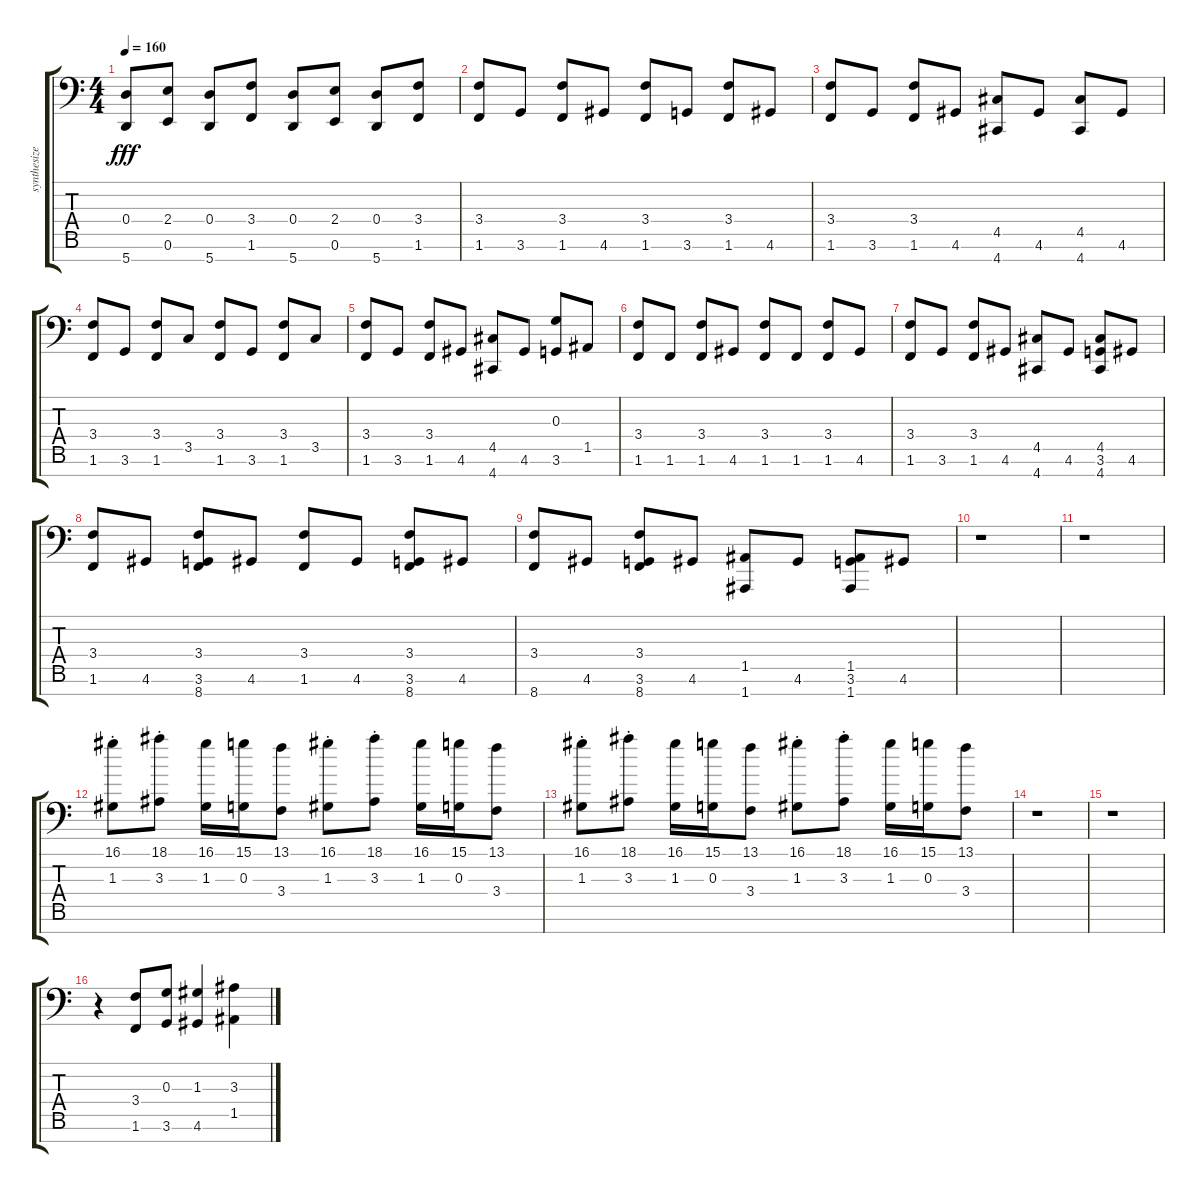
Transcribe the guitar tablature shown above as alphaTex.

\track ("synthesizer" "synthesize") {instrument acousticgrandpiano}
\staff {score tabs}
\tuning (E4 B3 G3 D3 A2 E2 A1) {hide}
\ts (4 4)
\tempo 160
\clef f4
\ks c
(0.4 5.7).8{dy fff} (2.4 0.6).8 (0.4 5.7).8 (3.4 1.6).8 (0.4 5.7).8 (2.4 0.6).8 (0.4 5.7).8 (3.4 1.6).8 |
(3.4 1.6).8 3.6.8 (3.4 1.6).8 4.6.8 (3.4 1.6).8 3.6.8 (3.4 1.6).8 4.6.8 |
(3.4 1.6).8 3.6.8 (3.4 1.6).8 4.6.8 (4.5 4.7).8 4.6.8 (4.5 4.7).8 4.6.8 |
(3.4 1.6).8 3.6.8 (3.4 1.6).8 3.5.8 (3.4 1.6).8 3.6.8 (3.4 1.6).8 3.5.8 |
(3.4 1.6).8 3.6.8 (3.4 1.6).8 4.6.8 (4.5 4.7).8 4.6.8 (0.3 3.6).8 1.5.8 |
(3.4 1.6).8 1.6.8 (3.4 1.6).8 4.6.8 (3.4 1.6).8 1.6.8 (3.4 1.6).8 4.6.8 |
(3.4 1.6).8 3.6.8 (3.4 1.6).8 4.6.8 (4.5 4.7).8 4.6.8 (4.5 3.6 4.7).8 4.6.8 |
(3.4 1.6).8 4.6.8 (3.4 3.6 8.7).8 4.6.8 (3.4 1.6).8 4.6.8 (3.4 3.6 8.7).8 4.6.8 |
(3.4 8.7).8 4.6.8 (3.4 3.6 8.7).8 4.6.8 (1.5 1.7).8 4.6.8 (1.5 3.6 1.7).8 4.6.8 |
r.1 |
r.1 |
(16.1{st} 1.3{st}).8 (18.1{st} 3.3{st}).8 (16.1 1.3).16 (15.1 0.3).16 (13.1 3.4).8 (16.1{st} 1.3{st}).8 (18.1{st} 3.3{st}).8 (16.1 1.3).16 (15.1 0.3).16 (13.1 3.4).8 |
(16.1{st} 1.3{st}).8 (18.1{st} 3.3{st}).8 (16.1 1.3).16 (15.1 0.3).16 (13.1 3.4).8 (16.1{st} 1.3{st}).8 (18.1{st} 3.3{st}).8 (16.1 1.3).16 (15.1 0.3).16 (13.1 3.4).8 |
r.1 |
r.1 |
r.4 (3.4 1.6).8 (0.3 3.6).8 (1.3 4.6).4 (3.3 1.5).4
